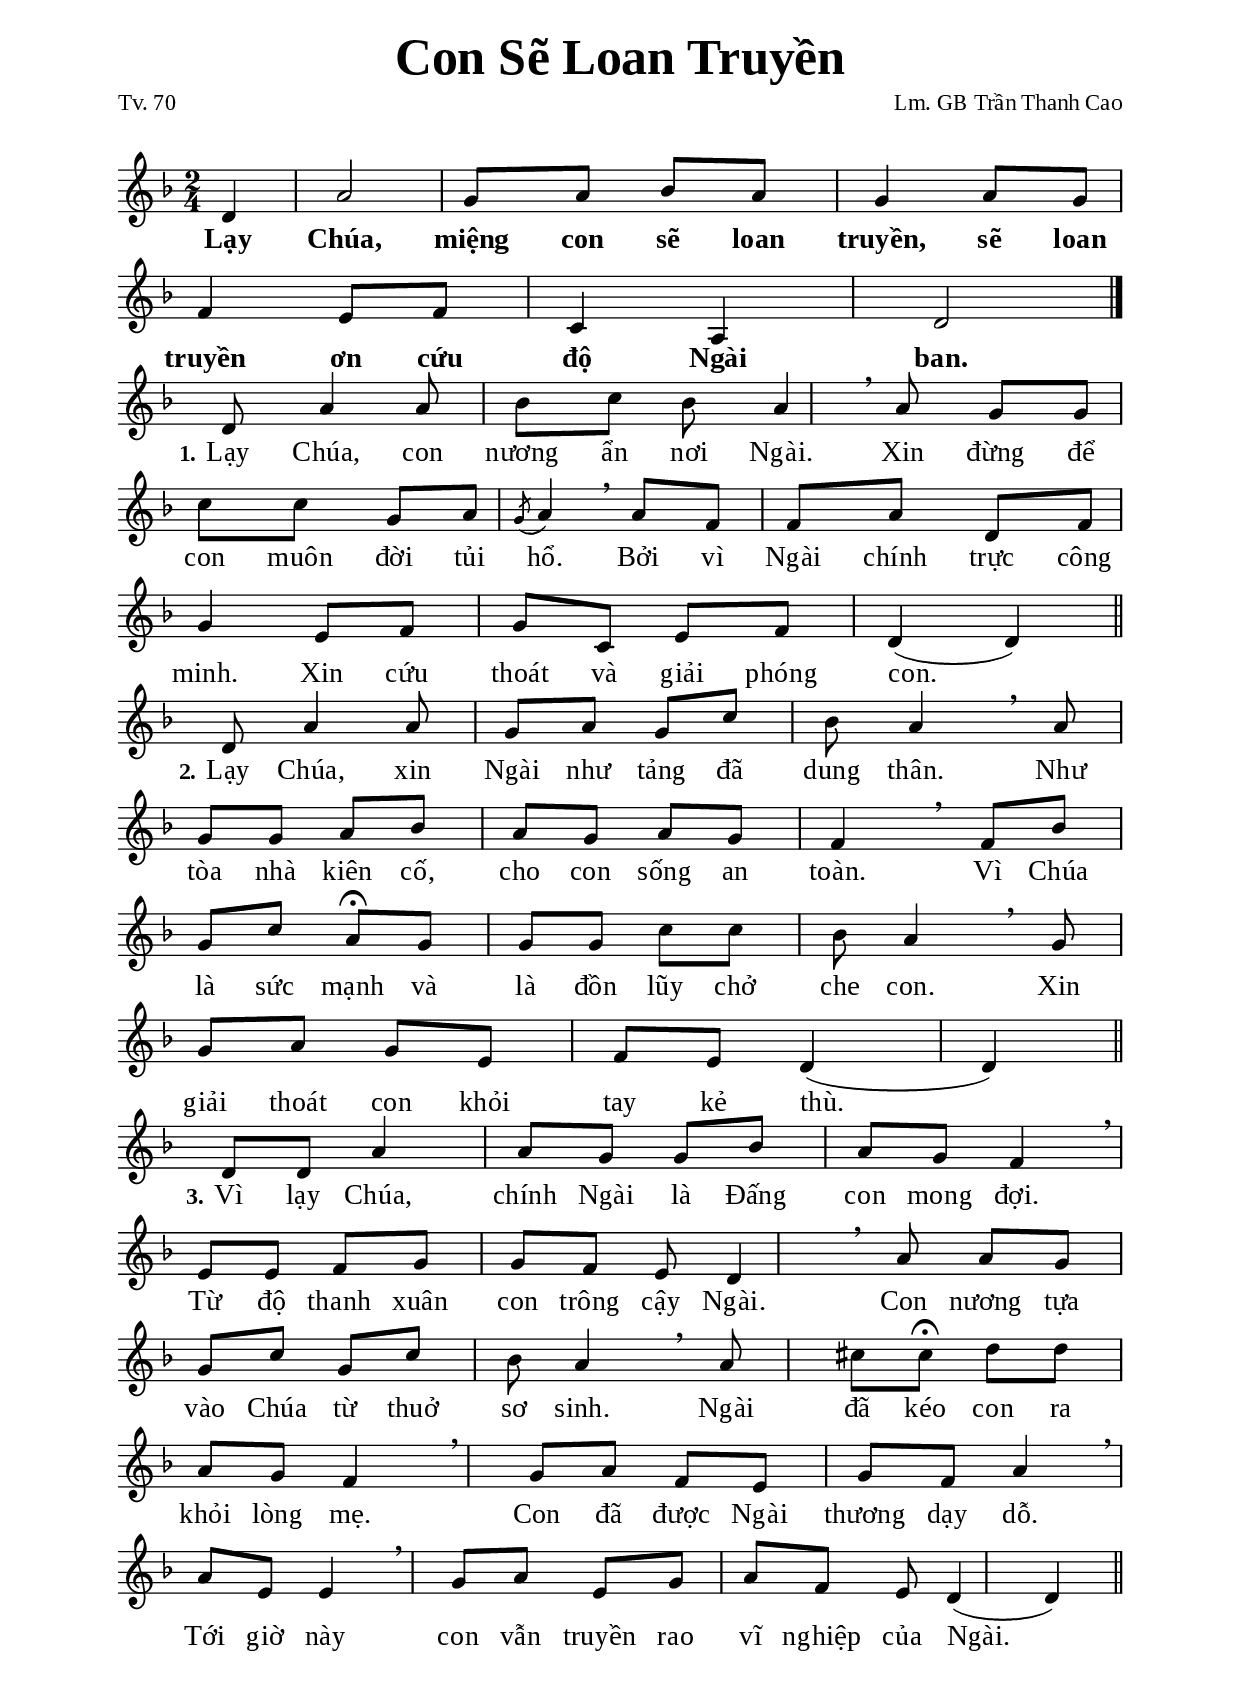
% Cài đặt chung
\version "2.22.1"
\include "english.ly"

\header {
  title = \markup { \fontsize #3 "Con Sẽ Loan Truyền" }
  poet = "Tv. 70"
  composer = "Lm. GB Trần Thanh Cao"
  arranger = " "
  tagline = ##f
}


\paper {
  #(set-paper-size "a4")
  top-margin = 10\mm
  bottom-margin = 10\mm
  left-margin = 20\mm
  right-margin = 20\mm
  indent = #0
  #(define fonts
    (make-pango-font-tree
      "Liberation Serif"
      "Liberation Serif"
      "Liberation Serif"
      (/ 20 20)))
  page-count = #1
  system-system-spacing = #'((basic-distance . 13))
  score-system-spacing = #'((basic-distance . 13))
}

% Nhạc điệp khúc
nhacDiepKhuc= \relative c' {
  \partial 4 d4 |
  a'2 |
  g8 a bf a |
  g4 a8 g |
  f4 e8 f |
  c4 a |
  d2 \bar "|."
}

% Nhạc phiên khúc
nhacPhienKhucMot = \relative c' {

  d8 a'4 a8 bf c bf a4 \breathe
  a8 g g c c g a \acciaccatura g8 a4 \breathe
  a8 f f a d, f g4
  e8 f g c, e f d4 (d) \bar "||"
}

nhacPhienKhucHai = \relative c' {

  d8 a'4 a8 g a g c bf a4 \breathe
  a8 g g a bf a g a g f4 \breathe
  f8  bf g c a \fermata g g g c c bf a4 \breathe
  g8 g a g e f e d4 (d) \bar "||"
}

nhacPhienKhucBa = \relative c' {

  d8 d a'4 a8 g g bf a g f4 \breathe
  e8 e f g g f e d4 \breathe
  a'8 a g g c g c bf a4 \breathe
  a8 cs cs \fermata d d a g f4 \breathe
  g8 a f e g f a4 \breathe
  a8 e e4 \breathe
  g8 a e g a f e d4 (d) \bar "||"
}

% Lời điệp khúc
loiDiepKhuc = \lyricmode {

  Lạy Chúa, miệng con sẽ loan truyền,
  sẽ loan truyền ơn cứu độ Ngài ban.
}

% Lời phiên khúc
loiPhienKhucMot = \lyricmode {
  \set stanza = #"1."
  Lạy Chúa, con nương ẩn nơi Ngài.
  Xin đừng để con muôn đời tủi hổ.
  Bởi vì Ngài chính trực công minh.
  Xin cứu thoát và giải phóng con.
}

loiPhienKhucHai = \lyricmode {
  \set stanza = #"2."
  Lạy Chúa, xin Ngài như tảng đã dung thân.
  Như tòa nhà kiên cố, cho con sống an toàn.
  Vì Chúa là sức mạnh và là đồn lũy chở che con.
  Xin giải thoát con khỏi tay kẻ thù.
}

loiPhienKhucBa = \lyricmode {
  \set stanza = #"3."
  Vì lạy Chúa, chính Ngài là Đấng con mong đợi.
  Từ độ thanh xuân con trông cậy Ngài.
  Con nương tựa vào Chúa từ thuở sơ sinh.
  Ngài đã kéo con ra khỏi lòng mẹ.
  Con đã được Ngài thương dạy dỗ.
  Tới giờ này con vẫn truyền rao vĩ nghiệp của Ngài.
}


% Dàn trang
\score {
  \new ChoirStaff <<
    \new Staff = diepKhuc \with {
        \consists "Merge_rests_engraver"
        %\magnifyStaff #(magstep +1)
      }
      <<
      \new Voice = beSop {
        \key f \major \time 2/4 \stemNeutral \nhacDiepKhuc
      }
    >>
    \new Lyrics \lyricsto beSop \loiDiepKhuc
  >>
  \layout {
    \override Lyrics.LyricText.font-series = #'bold
    \override Lyrics.LyricText.font-size = #+2
    \override Lyrics.LyricSpace.minimum-distance = #5
    \override Score.BarNumber.break-visibility = ##(#f #f #f)
    \override Score.SpacingSpanner.uniform-stretching = ##t
  }
}

\score {
  \new ChoirStaff <<
    \new Staff = phienKhuc \with {
        %\magnifyStaff #(magstep +1)
      }
      <<
      \new Voice = beSop {
        \key f \major \time 2/4 \nhacPhienKhucMot
      }
    >>
    \new Lyrics \lyricsto beSop \loiPhienKhucMot
  >>
  \layout {
    \override Staff.TimeSignature.transparent = ##t
    \override Lyrics.LyricText.font-size = #+2
    \override Lyrics.LyricSpace.minimum-distance = #4
    \override Score.BarNumber.break-visibility = ##(#f #f #f)
    \override Score.SpacingSpanner.uniform-stretching = ##t
    \set Score.barAlways = ##t
    \set Score.defaultBarType = ""
  } 
}

\score {
  \new ChoirStaff <<
    \new Staff = phienKhuc \with {
        %\magnifyStaff #(magstep +1)
      }
      <<
      \new Voice = beSop {
        \key f \major \time 2/4 \nhacPhienKhucHai
      }
    >>
    \new Lyrics \lyricsto beSop \loiPhienKhucHai
  >>
  \layout {
    \override Staff.TimeSignature.transparent = ##t
    \override Lyrics.LyricText.font-size = #+2
    \override Lyrics.LyricSpace.minimum-distance = #2.5
    \override Score.BarNumber.break-visibility = ##(#f #f #f)
    \override Score.SpacingSpanner.uniform-stretching = ##t
    \set Score.barAlways = ##t
    \set Score.defaultBarType = ""
  } 
}

\score {
  \new ChoirStaff <<
    \new Staff = phienKhuc \with {
        %\magnifyStaff #(magstep +1)
      }
      <<
      \new Voice = beSop {
        \key f \major \time 2/4 \nhacPhienKhucBa
      }
    >>
    \new Lyrics \lyricsto beSop \loiPhienKhucBa
  >>
  \layout {
    \override Staff.TimeSignature.transparent = ##t
    \override Lyrics.LyricText.font-size = #+2
    \override Lyrics.LyricSpace.minimum-distance = #2
    \override Score.BarNumber.break-visibility = ##(#f #f #f)
    \override Score.SpacingSpanner.uniform-stretching = ##t
    \set Score.barAlways = ##t
    \set Score.defaultBarType = ""
  } 
}

